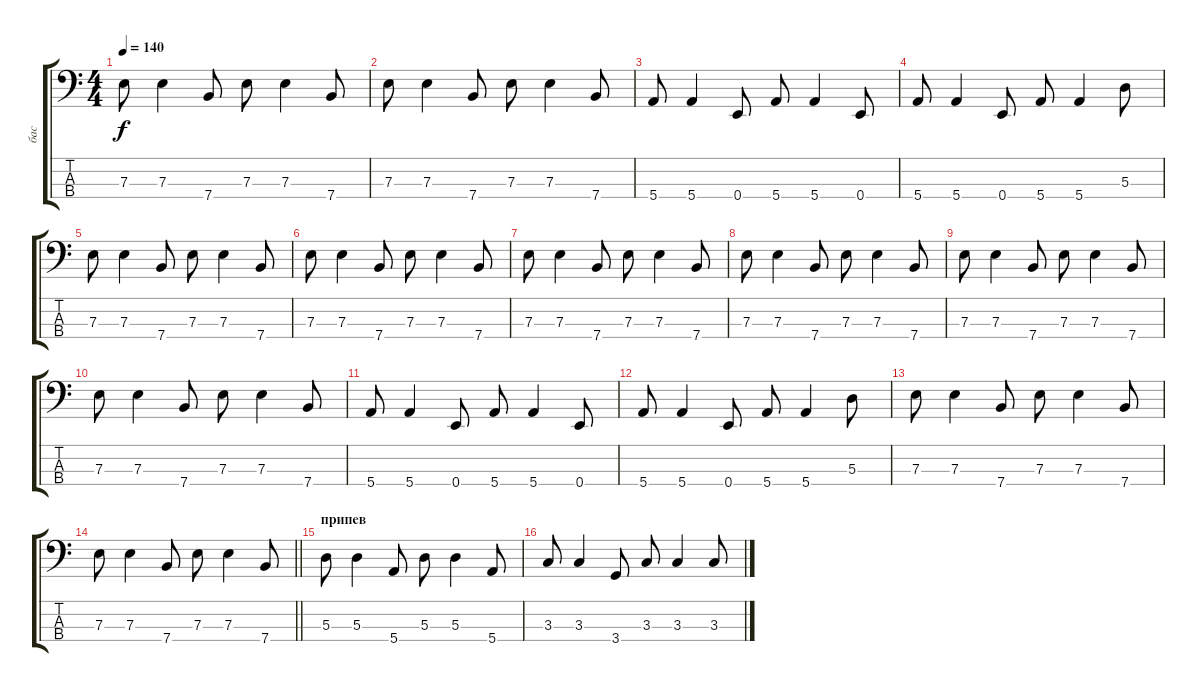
\track ("бас" "бас") {instrument electricbassfinger}
\staff {score tabs}
\tuning (G2 D2 A1 E1) {hide}
\ts (4 4)
\tempo 140
\clef f4
\ks c
7.3.8{dy f} 7.3.4 7.4.8 7.3.8 7.3.4 7.4.8 |
7.3.8 7.3.4 7.4.8 7.3.8 7.3.4 7.4.8 |
5.4.8 5.4.4 0.4.8 5.4.8 5.4.4 0.4.8 |
5.4.8 5.4.4 0.4.8 5.4.8 5.4.4 5.3.8 |
7.3.8 7.3.4 7.4.8 7.3.8 7.3.4 7.4.8 |
7.3.8 7.3.4 7.4.8 7.3.8 7.3.4 7.4.8 |
7.3.8 7.3.4 7.4.8 7.3.8 7.3.4 7.4.8 |
7.3.8 7.3.4 7.4.8 7.3.8 7.3.4 7.4.8 |
7.3.8 7.3.4 7.4.8 7.3.8 7.3.4 7.4.8 |
7.3.8 7.3.4 7.4.8 7.3.8 7.3.4 7.4.8 |
5.4.8 5.4.4 0.4.8 5.4.8 5.4.4 0.4.8 |
5.4.8 5.4.4 0.4.8 5.4.8 5.4.4 5.3.8 |
7.3.8 7.3.4 7.4.8 7.3.8 7.3.4 7.4.8 |
\barLineRight lightlight
7.3.8 7.3.4 7.4.8 7.3.8 7.3.4 7.4.8 |
\section ("" "припев")
5.3.8 5.3.4 5.4.8 5.3.8 5.3.4 5.4.8 |
3.3.8 3.3.4 3.4.8 3.3.8 3.3.4 3.3.8
